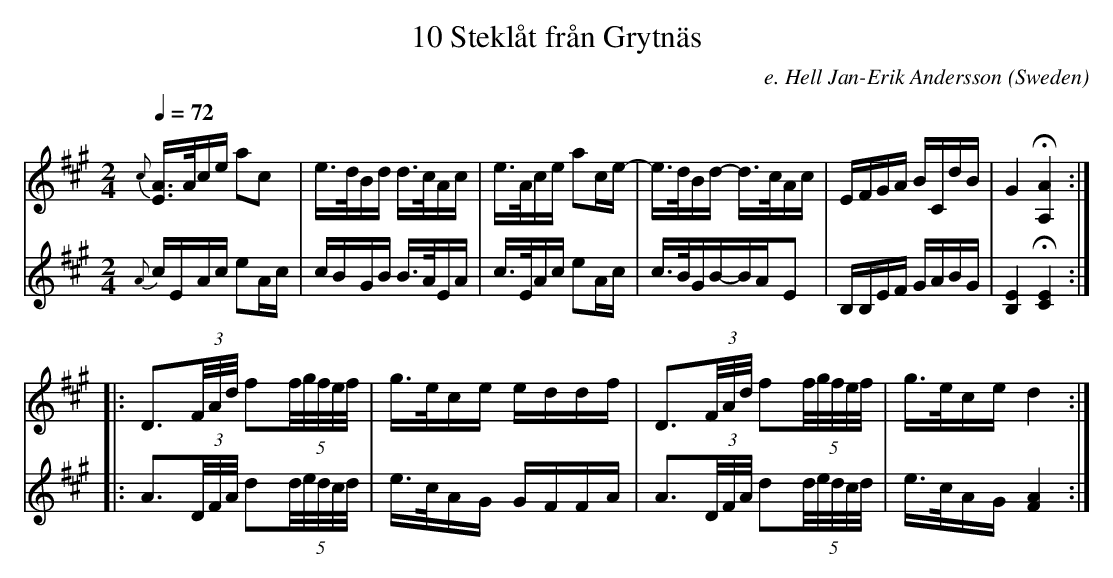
X:1
T:10 Steklåt från Grytnäs
C:e. Hell Jan-Erik Andersson
O:Sweden
Q:1/4=72
M:2/4
K:A major
V:1
{c}[AE]>Ace a2c2 | e>dBd d>cAc | e>Ace a2ce- | e>dBd- d>cAc |\
EFGA BCdB | G4 H[A,A]4 ::
D3(3F/A/d/ f2(5f/g/f/e/f/ | g>ece eddf | D3(3F/A/d/ f2(5f/g/f/e/f/ | g>ece d4 :|
V:2
{A}cEAc e2Ac | cBGB B>AEA | c>EAc e2Ac | c>BGB-BAE2 | \
B,B,EF GABG | [B,E]4 H[CE]4::
A3(3D/F/A/ d2(5d/e/d/c/d/ | e>cAG GFFA | A3(3D/F/A/ d2(5d/e/d/c/d/ | e>cAG [FA]4 :|
